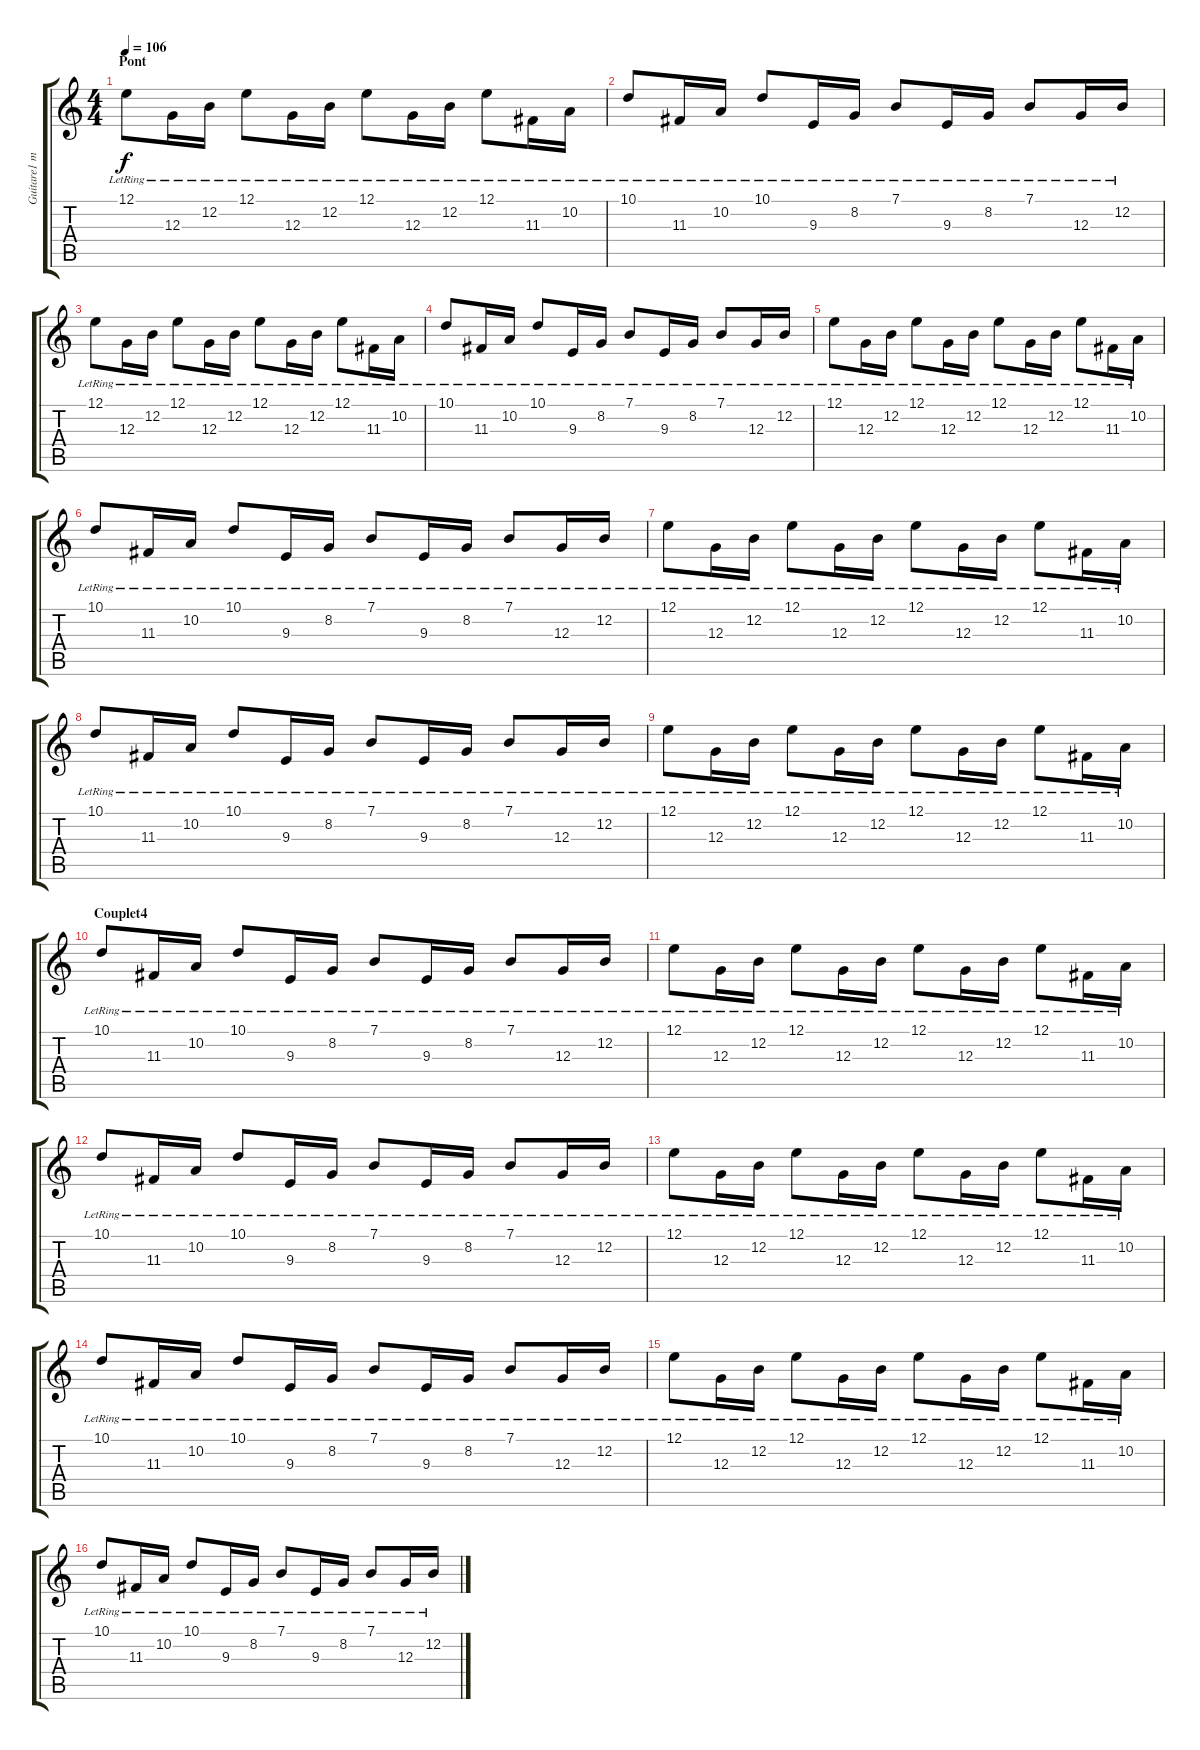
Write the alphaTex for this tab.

\track ("Guitare1 mélodie" "Guitare1 m") {instrument celesta}
\staff {score tabs}
\tuning (E4 B3 G3 D3 A2 E2) {hide}
\ts (4 4)
\section ("" "Pont")
\tempo 106
\clef g2
\ks c
12.1{lr}.8{dy f} 12.3{lr}.16 12.2{lr}.16 12.1{lr}.8 12.3{lr}.16 12.2{lr}.16 12.1{lr}.8 12.3{lr}.16 12.2{lr}.16 12.1{lr}.8 11.3{lr}.16 10.2{lr}.16 |
10.1{lr}.8 11.3{lr}.16 10.2{lr}.16 10.1{lr}.8 9.3{lr}.16 8.2{lr}.16 7.1{lr}.8 9.3{lr}.16 8.2{lr}.16 7.1{lr}.8 12.3{lr}.16 12.2{lr}.16 |
12.1{lr}.8 12.3{lr}.16 12.2{lr}.16 12.1{lr}.8 12.3{lr}.16 12.2{lr}.16 12.1{lr}.8 12.3{lr}.16 12.2{lr}.16 12.1{lr}.8 11.3{lr}.16 10.2{lr}.16 |
10.1{lr}.8 11.3{lr}.16 10.2{lr}.16 10.1{lr}.8 9.3{lr}.16 8.2{lr}.16 7.1{lr}.8 9.3{lr}.16 8.2{lr}.16 7.1{lr}.8 12.3{lr}.16 12.2{lr}.16 |
12.1{lr}.8 12.3{lr}.16 12.2{lr}.16 12.1{lr}.8 12.3{lr}.16 12.2{lr}.16 12.1{lr}.8 12.3{lr}.16 12.2{lr}.16 12.1{lr}.8 11.3{lr}.16 10.2{lr}.16 |
10.1{lr}.8 11.3{lr}.16 10.2{lr}.16 10.1{lr}.8 9.3{lr}.16 8.2{lr}.16 7.1{lr}.8 9.3{lr}.16 8.2{lr}.16 7.1{lr}.8 12.3{lr}.16 12.2{lr}.16 |
12.1{lr}.8 12.3{lr}.16 12.2{lr}.16 12.1{lr}.8 12.3{lr}.16 12.2{lr}.16 12.1{lr}.8 12.3{lr}.16 12.2{lr}.16 12.1{lr}.8 11.3{lr}.16 10.2{lr}.16 |
10.1{lr}.8 11.3{lr}.16 10.2{lr}.16 10.1{lr}.8 9.3{lr}.16 8.2{lr}.16 7.1{lr}.8 9.3{lr}.16 8.2{lr}.16 7.1{lr}.8 12.3{lr}.16 12.2{lr}.16 |
12.1{lr}.8 12.3{lr}.16 12.2{lr}.16 12.1{lr}.8 12.3{lr}.16 12.2{lr}.16 12.1{lr}.8 12.3{lr}.16 12.2{lr}.16 12.1{lr}.8 11.3{lr}.16 10.2{lr}.16 |
\section ("" "Couplet4")
10.1{lr}.8 11.3{lr}.16 10.2{lr}.16 10.1{lr}.8 9.3{lr}.16 8.2{lr}.16 7.1{lr}.8 9.3{lr}.16 8.2{lr}.16 7.1{lr}.8 12.3{lr}.16 12.2{lr}.16 |
12.1{lr}.8 12.3{lr}.16 12.2{lr}.16 12.1{lr}.8 12.3{lr}.16 12.2{lr}.16 12.1{lr}.8 12.3{lr}.16 12.2{lr}.16 12.1{lr}.8 11.3{lr}.16 10.2{lr}.16 |
10.1{lr}.8 11.3{lr}.16 10.2{lr}.16 10.1{lr}.8 9.3{lr}.16 8.2{lr}.16 7.1{lr}.8 9.3{lr}.16 8.2{lr}.16 7.1{lr}.8 12.3{lr}.16 12.2{lr}.16 |
12.1{lr}.8 12.3{lr}.16 12.2{lr}.16 12.1{lr}.8 12.3{lr}.16 12.2{lr}.16 12.1{lr}.8 12.3{lr}.16 12.2{lr}.16 12.1{lr}.8 11.3{lr}.16 10.2{lr}.16 |
10.1{lr}.8 11.3{lr}.16 10.2{lr}.16 10.1{lr}.8 9.3{lr}.16 8.2{lr}.16 7.1{lr}.8 9.3{lr}.16 8.2{lr}.16 7.1{lr}.8 12.3{lr}.16 12.2{lr}.16 |
12.1{lr}.8 12.3{lr}.16 12.2{lr}.16 12.1{lr}.8 12.3{lr}.16 12.2{lr}.16 12.1{lr}.8 12.3{lr}.16 12.2{lr}.16 12.1{lr}.8 11.3{lr}.16 10.2{lr}.16 |
10.1{lr}.8 11.3{lr}.16 10.2{lr}.16 10.1{lr}.8 9.3{lr}.16 8.2{lr}.16 7.1{lr}.8 9.3{lr}.16 8.2{lr}.16 7.1{lr}.8 12.3{lr}.16 12.2{lr}.16
